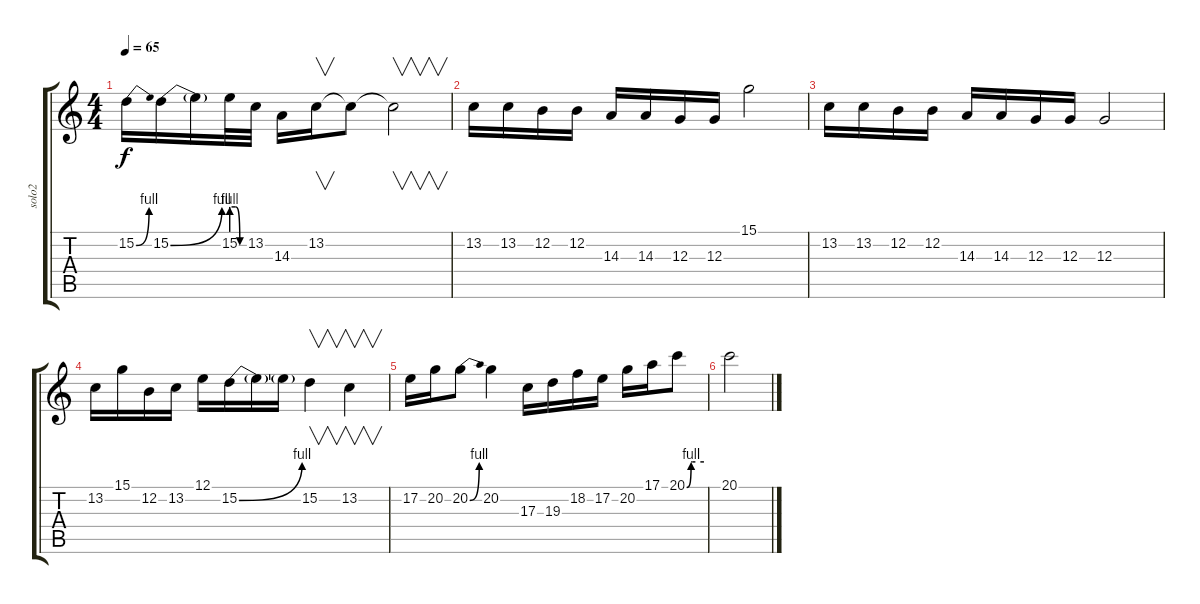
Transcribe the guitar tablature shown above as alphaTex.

\track ("solo2" "solo2") {instrument fx7echoes}
\staff {score tabs}
\tuning (E4 B3 G3 D3 A2 E2) {hide}
\ts (4 4)
\tempo 65
\clef g2
\ks c
15.2{be (bend 0 0 60 4)}.16{dy f} 15.2{be (bend 0 0 60 4)}.16 15.2{t}.16 15.2{be (custom 0 4 20 4 40 0 60 0)}.32 13.2.32 14.3.16 13.2.16{v} 13.2{t}.8 13.2{t}.2{v} |
13.2.16 13.2.16 12.2.16 12.2.16 14.3.16 14.3.16 12.3.16 12.3.16 15.1.2 |
13.2.16 13.2.16 12.2.16 12.2.16 14.3.16 14.3.16 12.3.16 12.3.16 12.3.2 |
13.2.16 15.1.16 12.2.16 13.2.16 12.1.16 15.2{be (bend 0 0 60 4)}.16 15.2{t}.16 15.2{t}.16 15.2.4{v} 13.2.4{v} |
17.2.16 20.2.16 20.2{be (bend 0 0 60 4)}.8 20.2.4 17.3.16 19.3.16 18.2.16 17.2.16 20.2.16 17.1.16 20.1{be (custom 0 0 15 4 20 4 30 4 60 4)}.8 |
20.1.2
